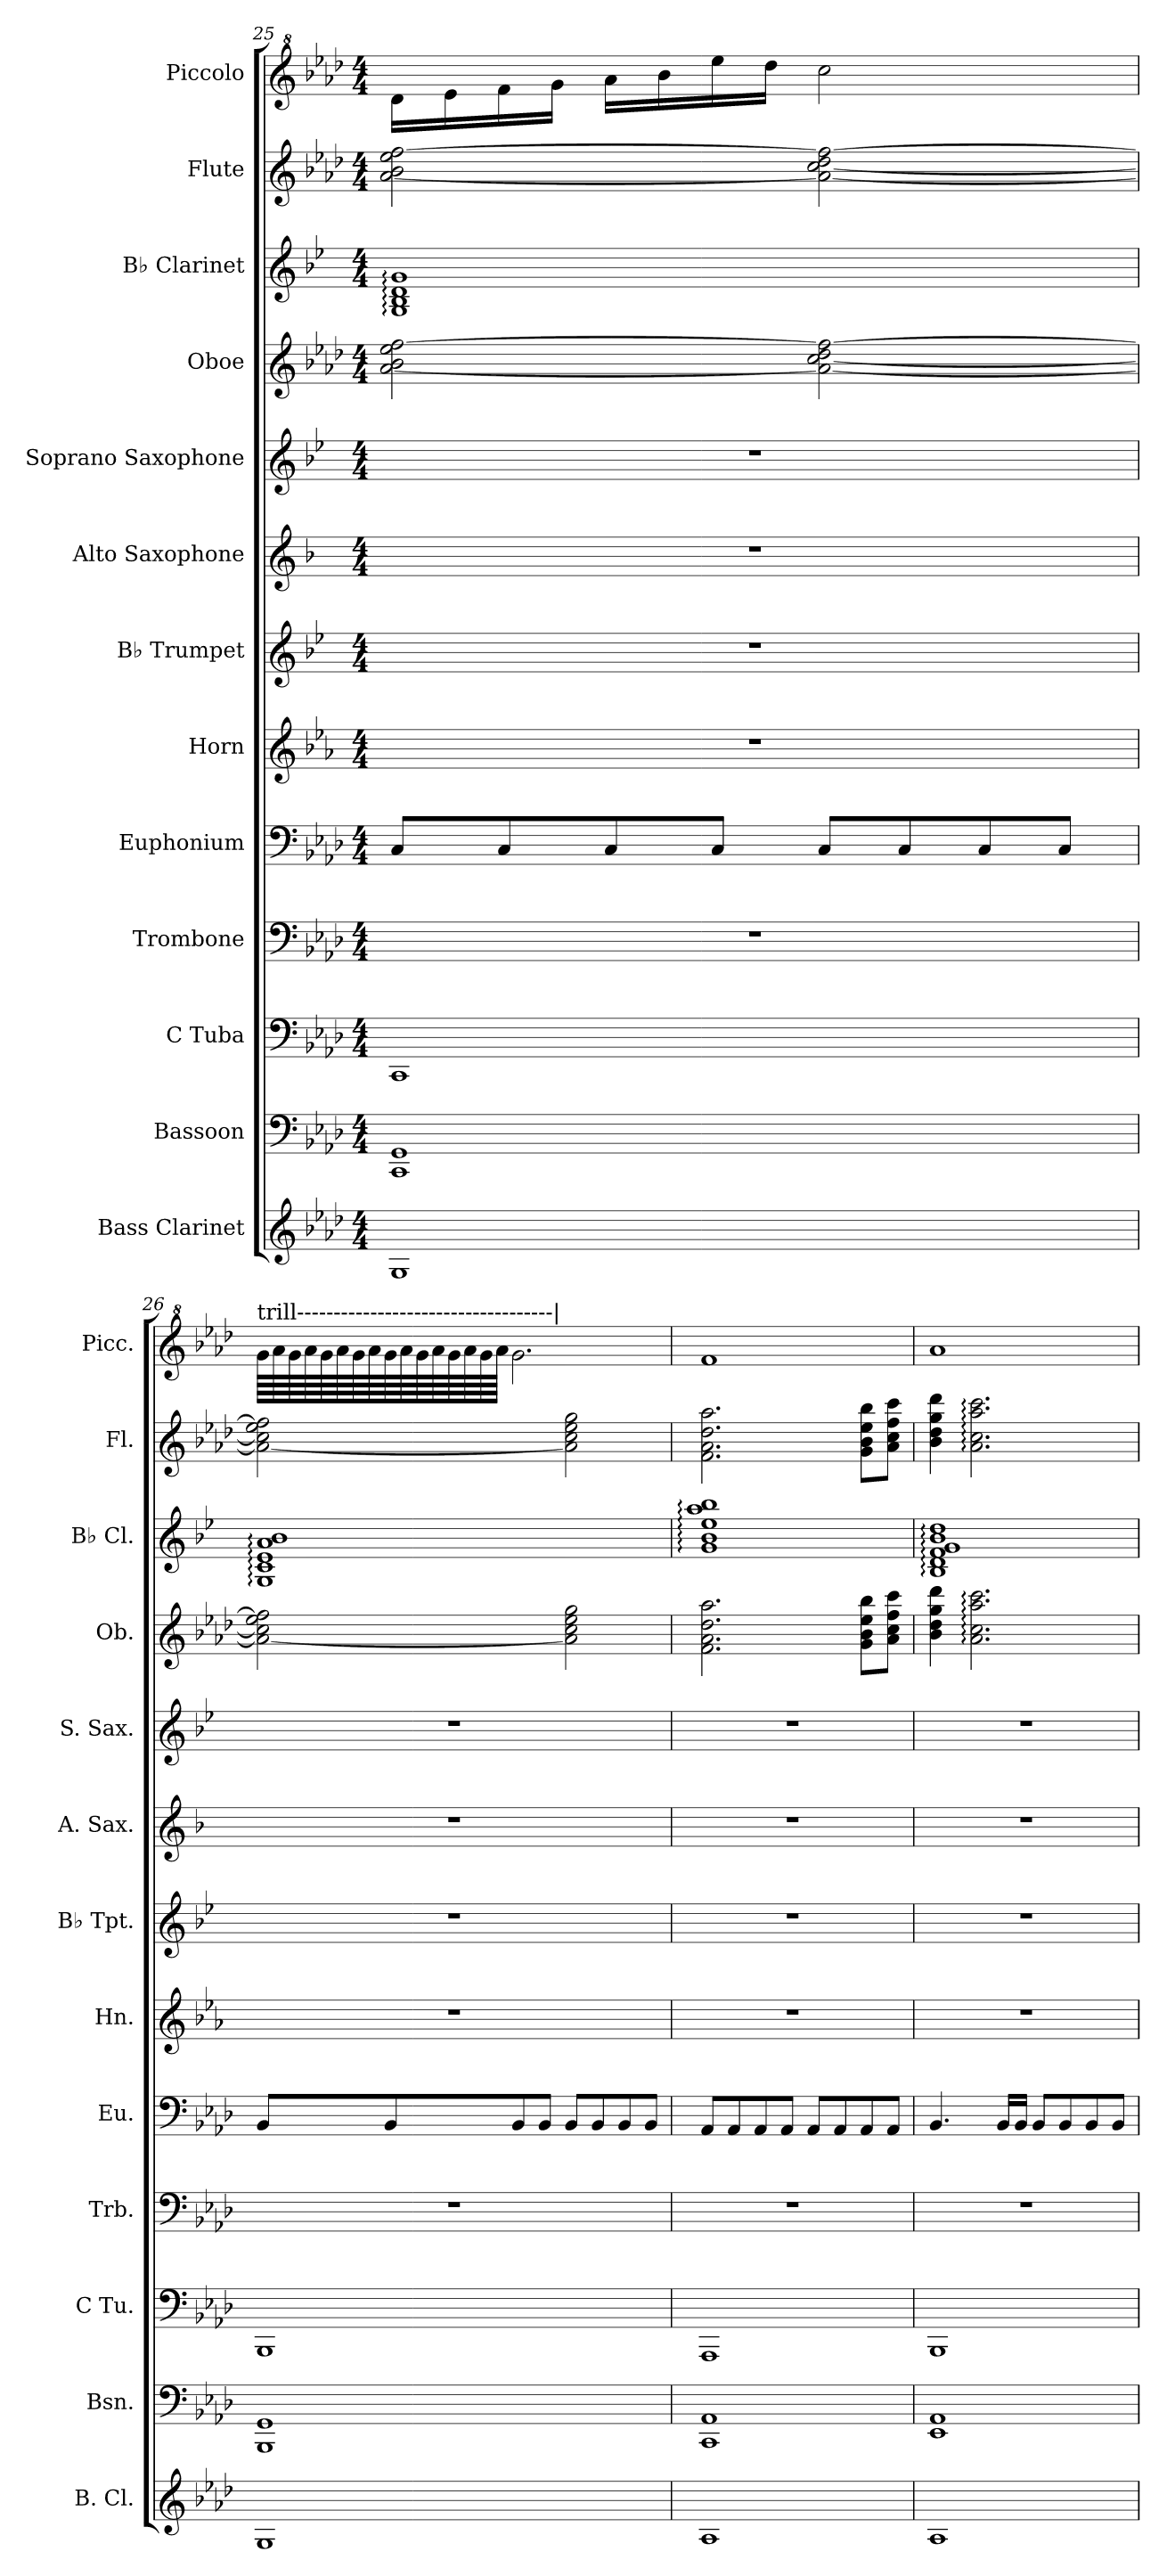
**kern	**kern	**kern	**kern	**kern	**kern	**kern	**kern	**kern	**kern	**kern	**kern	**kern
*part13	*part12	*part11	*part10	*part9	*part8	*part7	*part6	*part5	*part4	*part3	*part2	*part1
*staff13	*staff12	*staff11	*staff10	*staff9	*staff8	*staff7	*staff6	*staff5	*staff4	*staff3	*staff2	*staff1
*I"Bass Clarinet	*I"Bassoon	*I"C Tuba	*I"Trombone	*I"Euphonium	*I"Horn	*I"B♭ Trumpet	*I"Alto Saxophone	*I"Soprano Saxophone	*I"Oboe	*I"B♭ Clarinet	*I"Flute	*I"Piccolo
*I'B. Cl.	*I'Bsn.	*I'C Tu.	*I'Trb.	*I'Eu.	*I'Hn.	*I'B♭ Tpt.	*I'A. Sax.	*I'S. Sax.	*I'Ob.	*I'B♭ Cl.	*I'Fl.	*I'Picc.
!!LO:PB:g=z
*clefG2	*clefF4	*clefF4	*clefF4	*clefF4	*clefG2	*clefG2	*clefG2	*clefG2	*clefG2	*clefG2	*clefG2	*clefG^2
*ITrd8c14	*	*	*	*	*ITrd4c7	*ITrd1c2	*ITrd5c9	*ITrd1c2	*	*ITrd1c2	*	*ITrd-7c-12
*k[b-e-a-d-]	*k[b-e-a-d-]	*k[b-e-a-d-]	*k[b-e-a-d-]	*k[b-e-a-d-]	*k[b-e-a-d-]	*k[b-e-a-d-]	*k[b-e-a-d-]	*k[b-e-a-d-]	*k[b-e-a-d-]	*k[b-e-a-d-]	*k[b-e-a-d-]	*k[b-e-a-d-]
*A-:	*A-:	*A-:	*A-:	*A-:	*A-:	*A-:	*A-:	*A-:	*A-:	*A-:	*A-:	*A-:
*M4/4	*M4/4	*M4/4	*M4/4	*M4/4	*M4/4	*M4/4	*M4/4	*M4/4	*M4/4	*M4/4	*M4/4	*M4/4
=25	=25	=25	=25	=25	=25	=25	=25	=25	=25	=25	=25	=25
1GG	1CC 1GG	1CC	1r	8C/L	1r	1r	1r	1r	[2a-\ 2b-\ 2ee-\ [2ff\	1F: 1A-: 1c: 1f:	[2a-\ 2b-\ 2ee-\ [2ff\	16ddd-\LL
.	.	.	.	.	.	.	.	.	.	.	.	16eee-\
.	.	.	.	8C/	.	.	.	.	.	.	.	16fff\
.	.	.	.	.	.	.	.	.	.	.	.	16ggg\JJ
.	.	.	.	8C/	.	.	.	.	.	.	.	16aaa-\LL
.	.	.	.	.	.	.	.	.	.	.	.	16bbb-\
.	.	.	.	8C/J	.	.	.	.	.	.	.	16eeee-\
.	.	.	.	.	.	.	.	.	.	.	.	16dddd-\JJ
.	.	.	.	8C/L	.	.	.	.	2a-\_ [2cc\ 2dd-\ 2ff\_	.	2a-\_ [2cc\ 2dd-\ 2ff\_	2cccc\
.	.	.	.	8C/	.	.	.	.	.	.	.	.
.	.	.	.	8C/	.	.	.	.	.	.	.	.
.	.	.	.	8C/J	.	.	.	.	.	.	.	.
=26	=26	=26	=26	=26	=26	=26	=26	=26	=26	=26	=26	=26
!	!	!	!	!	!	!	!	!	!	!	!	!LO:TX:a:t=trill-----------------------------------|
1GG	1BBB- 1GG	1BBB-	1r	8BB-/L	1r	1r	1r	1r	2a-\_ 2cc\] 2ee-\ 2ff\]	1F: 1B-: 1d-: 1g: 1a-:	2a-\_ 2cc\] 2ee-\ 2ff\]	64ggg\LLLL
.	.	.	.	.	.	.	.	.	.	.	.	64aaa-\
.	.	.	.	.	.	.	.	.	.	.	.	64ggg\
.	.	.	.	.	.	.	.	.	.	.	.	64aaa-\
.	.	.	.	.	.	.	.	.	.	.	.	64ggg\
.	.	.	.	.	.	.	.	.	.	.	.	64aaa-\
.	.	.	.	.	.	.	.	.	.	.	.	64ggg\
.	.	.	.	.	.	.	.	.	.	.	.	64aaa-\
.	.	.	.	8BB-/	.	.	.	.	.	.	.	64ggg\
.	.	.	.	.	.	.	.	.	.	.	.	64aaa-\
.	.	.	.	.	.	.	.	.	.	.	.	64ggg\
.	.	.	.	.	.	.	.	.	.	.	.	64aaa-\
.	.	.	.	.	.	.	.	.	.	.	.	64ggg\
.	.	.	.	.	.	.	.	.	.	.	.	64aaa-\
.	.	.	.	.	.	.	.	.	.	.	.	64ggg\
.	.	.	.	.	.	.	.	.	.	.	.	64aaa-\JJJJ
.	.	.	.	8BB-/	.	.	.	.	.	.	.	2.ggg\
.	.	.	.	8BB-/J	.	.	.	.	.	.	.	.
.	.	.	.	8BB-/L	.	.	.	.	2a-\] 2cc\ 2ee-\ 2gg\	.	2a-\] 2cc\ 2ee-\ 2gg\	.
.	.	.	.	8BB-/	.	.	.	.	.	.	.	.
.	.	.	.	8BB-/	.	.	.	.	.	.	.	.
.	.	.	.	8BB-/J	.	.	.	.	.	.	.	.
!!LO:PB:g=z
=27	=27	=27	=27	=27	=27	=27	=27	=27	=27	=27	=27	=27
1AA-	1CC 1AA-	1AAA-	1r	8AA-/L	1r	1r	1r	1r	2.f\ 2.a-\ 2.dd-\ 2.aa-\	1f: 1a-: 1dd-: 1gg: 1aa-:	2.f\ 2.a-\ 2.dd-\ 2.aa-\	1fff
.	.	.	.	8AA-/	.	.	.	.	.	.	.	.
.	.	.	.	8AA-/	.	.	.	.	.	.	.	.
.	.	.	.	8AA-/J	.	.	.	.	.	.	.	.
.	.	.	.	8AA-/L	.	.	.	.	.	.	.	.
.	.	.	.	8AA-/	.	.	.	.	.	.	.	.
.	.	.	.	8AA-/	.	.	.	.	8g\ 8b-\ 8ee-\ 8bb-\L	.	8g\ 8b-\ 8ee-\ 8bb-\L	.
.	.	.	.	8AA-/J	.	.	.	.	8a-\ 8cc\ 8ff\ 8ccc\J	.	8a-\ 8cc\ 8ff\ 8ccc\J	.
=28	=28	=28	=28	=28	=28	=28	=28	=28	=28	=28	=28	=28
1AA-	1EE- 1AA-	1BBB-	1r	4.BB-/	1r	1r	1r	1r	4b-\ 4dd-\ 4gg\ 4ddd-\	1A-: 1c: 1e-: 1f: 1a-: 1cc:	4b-\ 4dd-\ 4gg\ 4ddd-\	1aaa-
.	.	.	.	.	.	.	.	.	2.a-\: 2.cc\: 2.aa-\: 2.ccc\:	.	2.a-\: 2.cc\: 2.aa-\: 2.ccc\:	.
.	.	.	.	16BB-/LL	.	.	.	.	.	.	.	.
.	.	.	.	16BB-/JJ	.	.	.	.	.	.	.	.
.	.	.	.	8BB-/L	.	.	.	.	.	.	.	.
.	.	.	.	8BB-/	.	.	.	.	.	.	.	.
.	.	.	.	8BB-/	.	.	.	.	.	.	.	.
.	.	.	.	8BB-/J	.	.	.	.	.	.	.	.
=	=	=	=	=	=	=	=	=	=	=	=	=
*-	*-	*-	*-	*-	*-	*-	*-	*-	*-	*-	*-	*-
